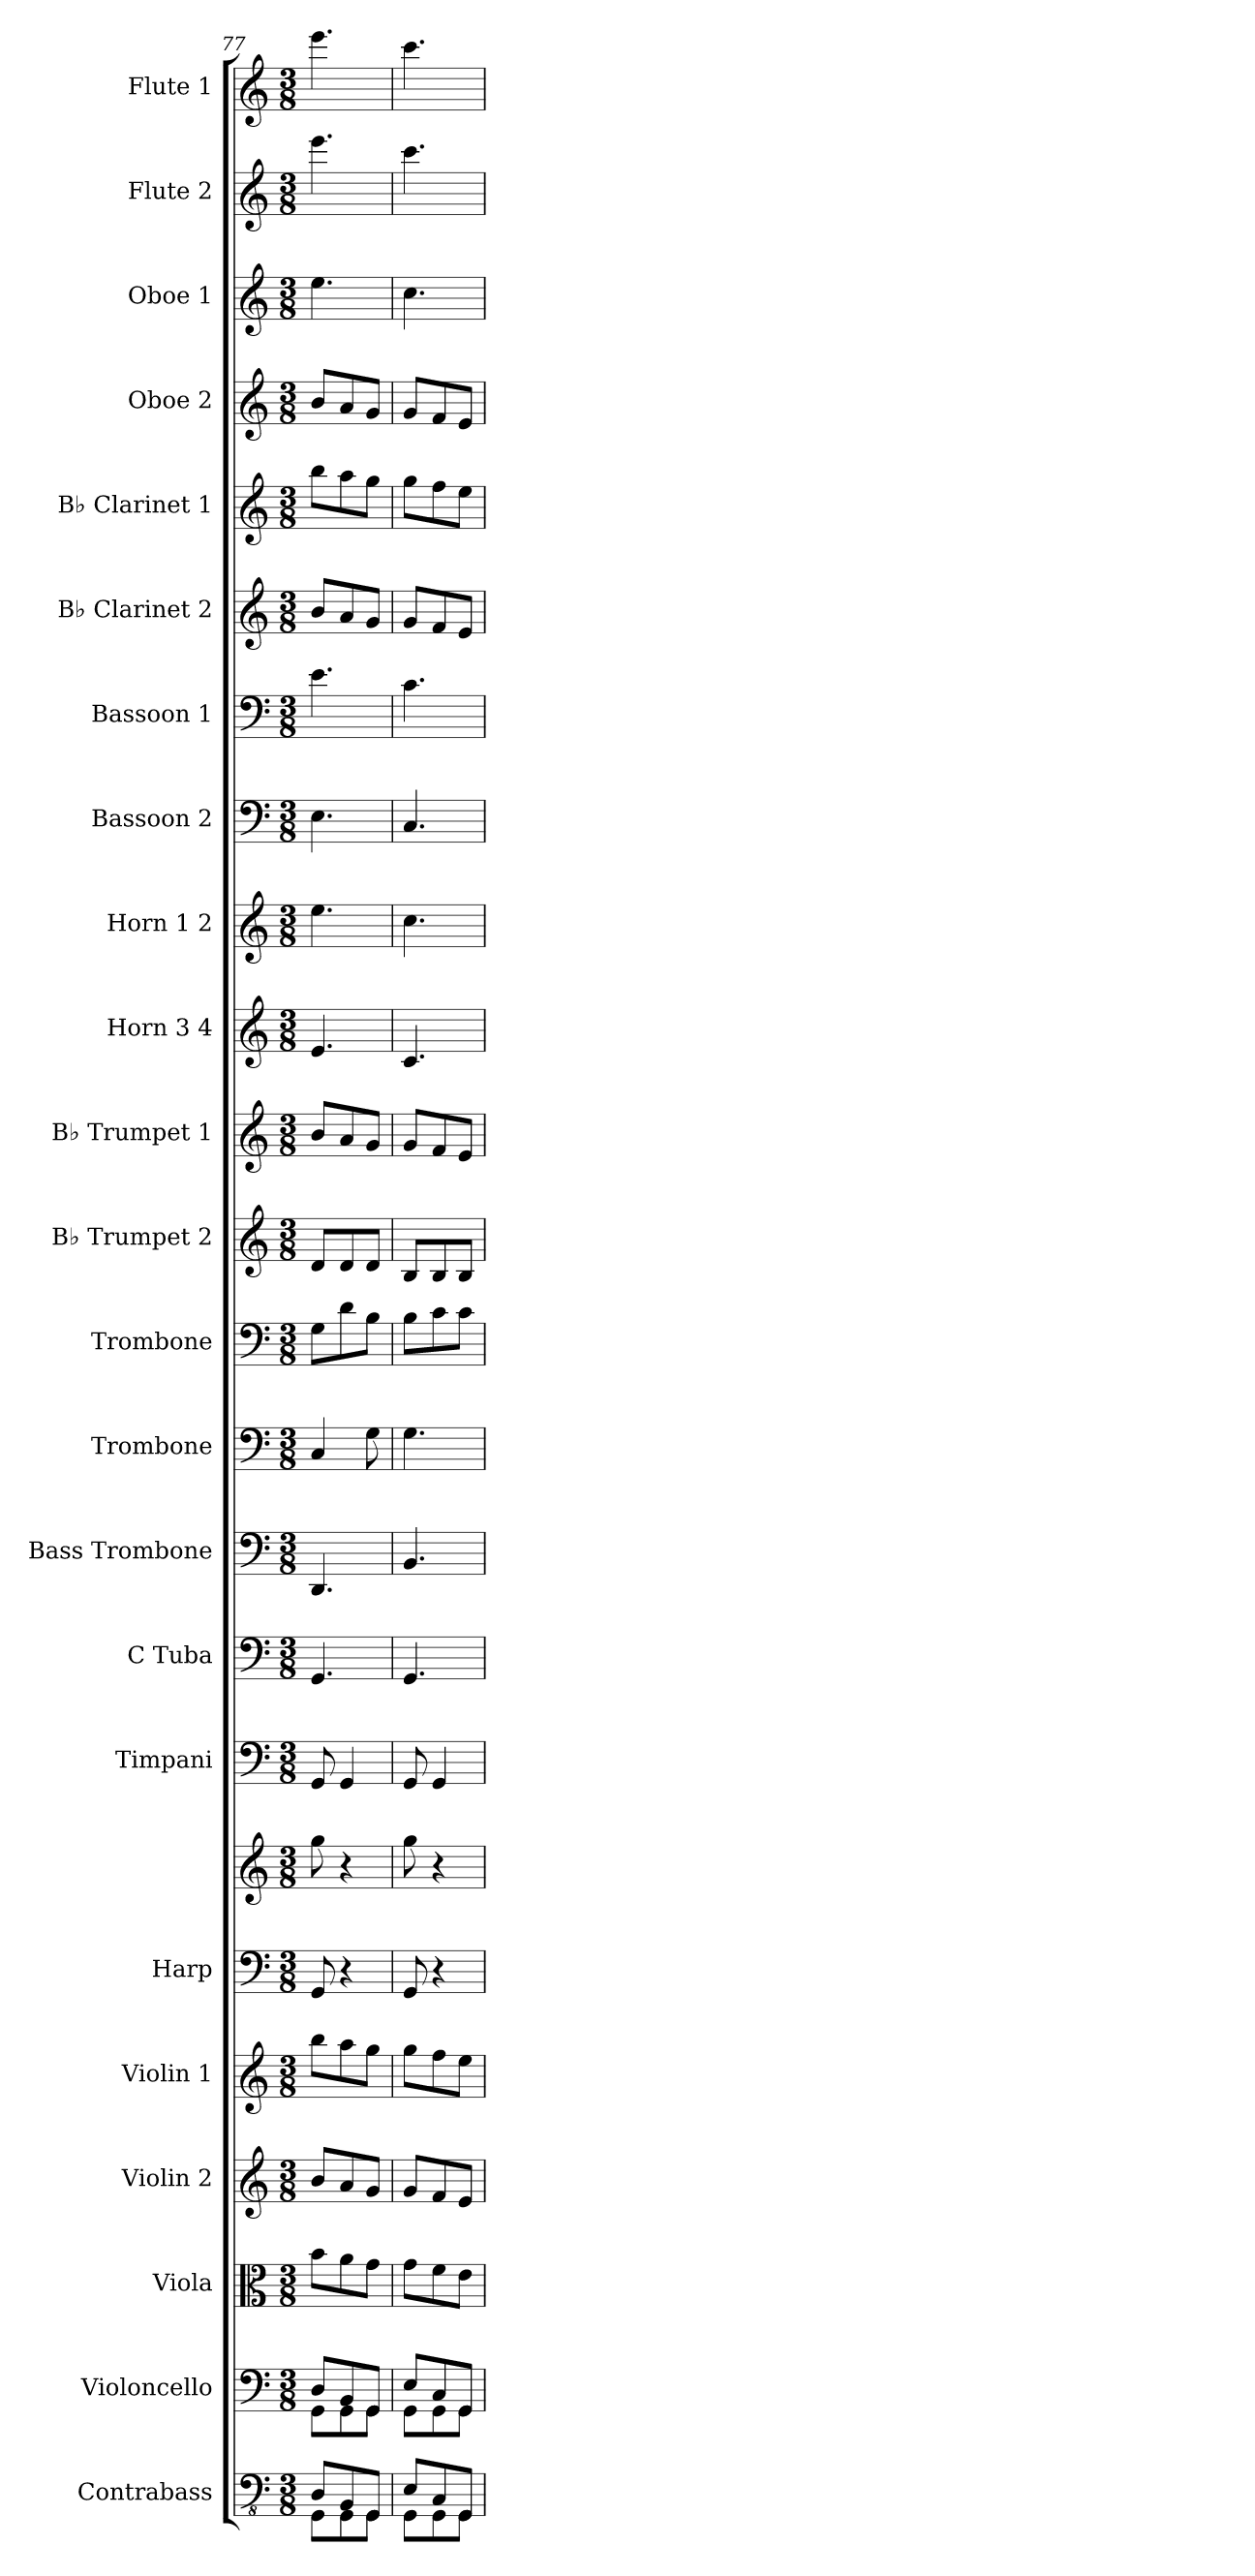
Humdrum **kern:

**kern	**kern	**kern	**kern	**kern	**kern	**kern	**kern	**kern	**kern	**kern	**kern	**kern	**kern	**kern	**kern	**kern	**kern	**kern	**kern	**kern	**kern	**kern	**kern
*part23	*part22	*part21	*part20	*part19	*part18	*part18	*part17	*part16	*part15	*part14	*part13	*part12	*part11	*part10	*part9	*part8	*part7	*part6	*part5	*part4	*part3	*part2	*part1
*staff24	*staff23	*staff22	*staff21	*staff20	*staff19	*staff18	*staff17	*staff16	*staff15	*staff14	*staff13	*staff12	*staff11	*staff10	*staff9	*staff8	*staff7	*staff6	*staff5	*staff4	*staff3	*staff2	*staff1
*I"Contrabass	*I"Violoncello	*I"Viola	*I"Violin 2	*I"Violin 1	*I"Harp	*	*I"Timpani	*I"C Tuba	*I"Bass Trombone	*I"Trombone	*I"Trombone	*I"B♭ Trumpet 2	*I"B♭ Trumpet 1	*I"Horn 3 4	*I"Horn 1 2	*I"Bassoon 2	*I"Bassoon 1	*I"B♭ Clarinet 2	*I"B♭ Clarinet 1	*I"Oboe 2	*I"Oboe 1	*I"Flute 2	*I"Flute 1
*I'Cbs.	*I'Vlc.	*I'Vla.	*I'Vln. 2	*I'Vln. 1	*I'Hrp.	*	*I'Timp.	*I'C Tu.	*I'B. Trb.	*I'Trb.	*I'Trb.	*I'B♭ Tpt. 2	*I'B♭ Tpt. 1	*I'Hn. 3 4	*I'Hn. 1 2	*I'Bsn. 2	*I'Bsn. 1	*I'B♭ Cl. 2	*I'B♭ Cl. 1	*I'Ob. 2	*I'Ob. 1	*I'Fl. 2	*I'Fl. 1
*clefFv4	*clefF4	*clefC3	*clefG2	*clefG2	*clefF4	*clefG2	*clefF4	*clefF4	*clefF4	*clefF4	*clefF4	*clefG2	*clefG2	*clefG2	*clefG2	*clefF4	*clefF4	*clefG2	*clefG2	*clefG2	*clefG2	*clefG2	*clefG2
*	*	*	*	*	*	*	*	*	*	*	*	*ITrd1c2	*ITrd1c2	*ITrd4c7	*ITrd4c7	*	*	*ITrd1c2	*ITrd1c2	*	*	*	*
*k[]	*k[]	*k[]	*k[]	*k[]	*k[]	*k[]	*k[]	*k[]	*k[]	*k[]	*k[]	*k[b-e-]	*k[b-e-]	*k[b-]	*k[b-]	*k[]	*k[]	*k[b-e-]	*k[b-e-]	*k[]	*k[]	*k[]	*k[]
*C:	*C:	*C:	*C:	*C:	*C:	*C:	*C:	*C:	*C:	*C:	*C:	*B-:	*B-:	*F:	*F:	*C:	*C:	*B-:	*B-:	*C:	*C:	*C:	*C:
*M3/8	*M3/8	*M3/8	*M3/8	*M3/8	*M3/8	*M3/8	*M3/8	*M3/8	*M3/8	*M3/8	*M3/8	*M3/8	*M3/8	*M3/8	*M3/8	*M3/8	*M3/8	*M3/8	*M3/8	*M3/8	*M3/8	*M3/8	*M3/8
=77	=77	=77	=77	=77	=77	=77	=77	=77	=77	=77	=77	=77	=77	=77	=77	=77	=77	=77	=77	=77	=77	=77	=77
*^	*^	*	*	*	*	*	*	*	*	*	*	*	*	*	*	*	*	*	*	*	*	*	*
8DD/L	8GGG\L	8D/L	8GG\L	8b\L	8b/L	8bb\L	8GG/	8gg\	8GG/	4.GG/	4.DD/	4C/	8G\L	8c/L	8a/L	4.A/	4.a\	4.E\	4.e\	8a/L	8aa\L	8b/L	4.ee\	4.eee\	4.eee\
8BBB/	8GGG\	8BB/	8GG\	8a\	8a/	8aa\	4r	4r	4GG/	.	.	.	8d\	8c/	8g/	.	.	.	.	8g/	8gg\	8a/	.	.	.
8GGG/J	8GGG\J	8GG/J	8GG\J	8g\J	8g/J	8gg\J	.	.	.	.	.	8G\	8B\J	8c/J	8f/J	.	.	.	.	8f/J	8ff\J	8g/J	.	.	.
=78	=78	=78	=78	=78	=78	=78	=78	=78	=78	=78	=78	=78	=78	=78	=78	=78	=78	=78	=78	=78	=78	=78	=78	=78	=78
8EE/L	8GGG\L	8E/L	8GG\L	8g\L	8g/L	8gg\L	8GG/	8gg\	8GG/	4.GG/	4.BB/	4.G\	8B\L	8A/L	8f/L	4.F/	4.f\	4.C/	4.c\	8f/L	8ff\L	8g/L	4.cc\	4.ccc\	4.ccc\
8CC/	8GGG\	8C/	8GG\	8f\	8f/	8ff\	4r	4r	4GG/	.	.	.	8c\	8A/	8e-/	.	.	.	.	8e-/	8ee-\	8f/	.	.	.
8GGG/J	8GGG\J	8GG/J	8GG\J	8e\J	8e/J	8ee\J	.	.	.	.	.	.	8c\J	8A/J	8d/J	.	.	.	.	8d/J	8dd\J	8e/J	.	.	.
*v	*v	*	*	*	*	*	*	*	*	*	*	*	*	*	*	*	*	*	*	*	*	*	*	*	*
*	*v	*v	*	*	*	*	*	*	*	*	*	*	*	*	*	*	*	*	*	*	*	*	*	*
=	=	=	=	=	=	=	=	=	=	=	=	=	=	=	=	=	=	=	=	=	=	=	=
*-	*-	*-	*-	*-	*-	*-	*-	*-	*-	*-	*-	*-	*-	*-	*-	*-	*-	*-	*-	*-	*-	*-	*-
